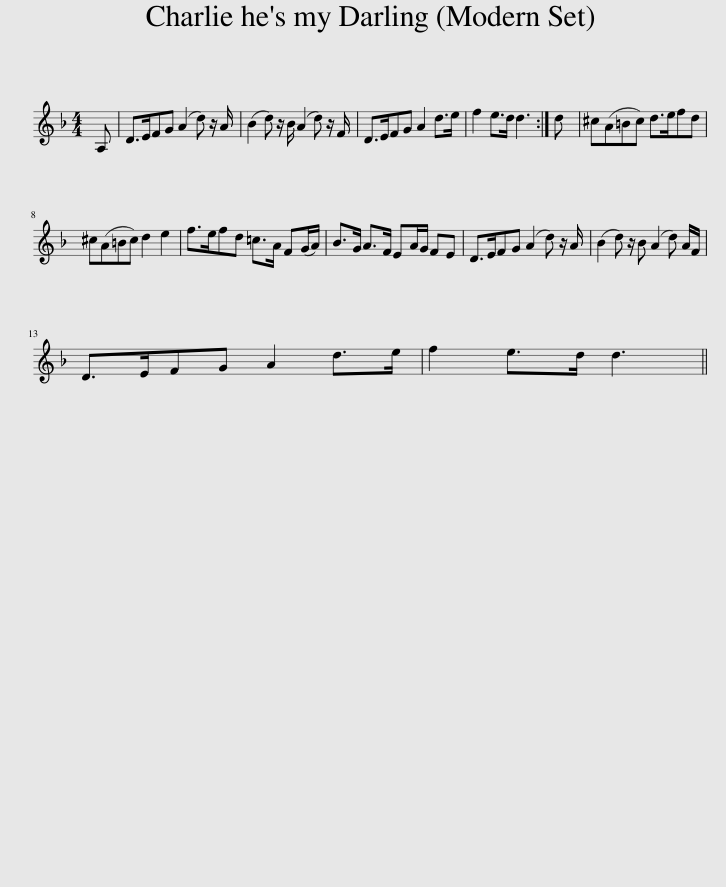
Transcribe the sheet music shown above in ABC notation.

X:1
L:1/8
M:4/4
I:linebreak $
K:Dmin
V:1 treble
V:1
 A, | D>EFG (A2 d) z/ A/ | (B2 d) z/ B/ (A2 d) z/ F/ | D>EFG A2 d>e | f2 e>d d3 :| %5
 d | ^c(A=Bc) d>efd |$ ^c(A=Bc) d2 e2 | f>efd =c>A F(G/A/) | B>G A>F EA/G/ FE | %10
 D>EFG (A2 d) z/ A/ | (B2 d) z/ B (A2 d) A/F/ |$ D>EFG A2 d>e | f2 e>d d3 || %14
